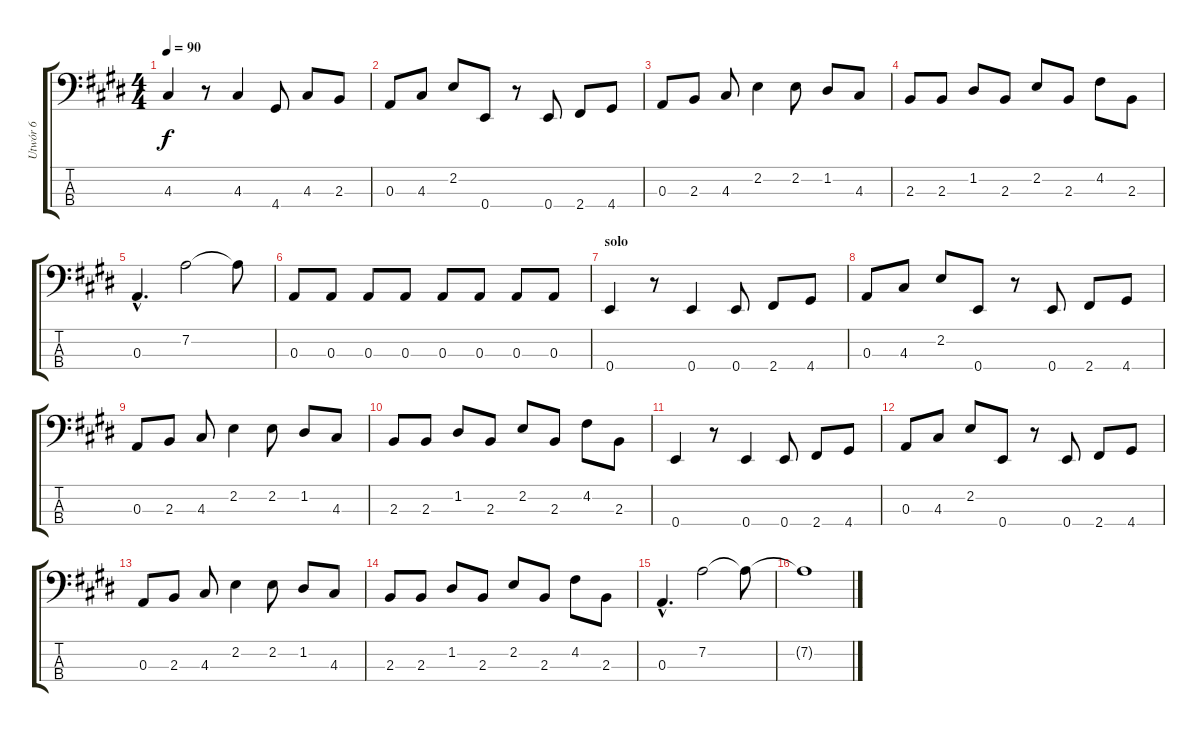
\track ("Utwór 6" "Utwór 6") {instrument electricbasspick}
\staff {score tabs}
\tuning (G2 D2 A1 E1) {hide}
\ts (4 4)
\tempo 90
\clef f4
\ks e
4.3.4{dy f} r.8 4.3.4 4.4.8 4.3.8 2.3.8 |
0.3.8 4.3.8 2.2.8 0.4.8 r.8 0.4.8 2.4.8 4.4.8 |
0.3.8 2.3.8 4.3.8 2.2.4 2.2.8 1.2.8 4.3.8 |
2.3.8 2.3.8 1.2.8 2.3.8 2.2.8 2.3.8 4.2.8 2.3.8 |
0.3{hac}.4{d} 7.2.2 7.2{t}.8 |
0.3.8 0.3.8 0.3.8 0.3.8 0.3.8 0.3.8 0.3.8 0.3.8 |
\section ("" "solo")
0.4.4 r.8 0.4.4 0.4.8 2.4.8 4.4.8 |
0.3.8 4.3.8 2.2.8 0.4.8 r.8 0.4.8 2.4.8 4.4.8 |
0.3.8 2.3.8 4.3.8 2.2.4 2.2.8 1.2.8 4.3.8 |
2.3.8 2.3.8 1.2.8 2.3.8 2.2.8 2.3.8 4.2.8 2.3.8 |
0.4.4 r.8 0.4.4 0.4.8 2.4.8 4.4.8 |
0.3.8 4.3.8 2.2.8 0.4.8 r.8 0.4.8 2.4.8 4.4.8 |
0.3.8 2.3.8 4.3.8 2.2.4 2.2.8 1.2.8 4.3.8 |
2.3.8 2.3.8 1.2.8 2.3.8 2.2.8 2.3.8 4.2.8 2.3.8 |
0.3{hac}.4{d} 7.2.2 7.2{t}.8 |
7.2{t}.1
